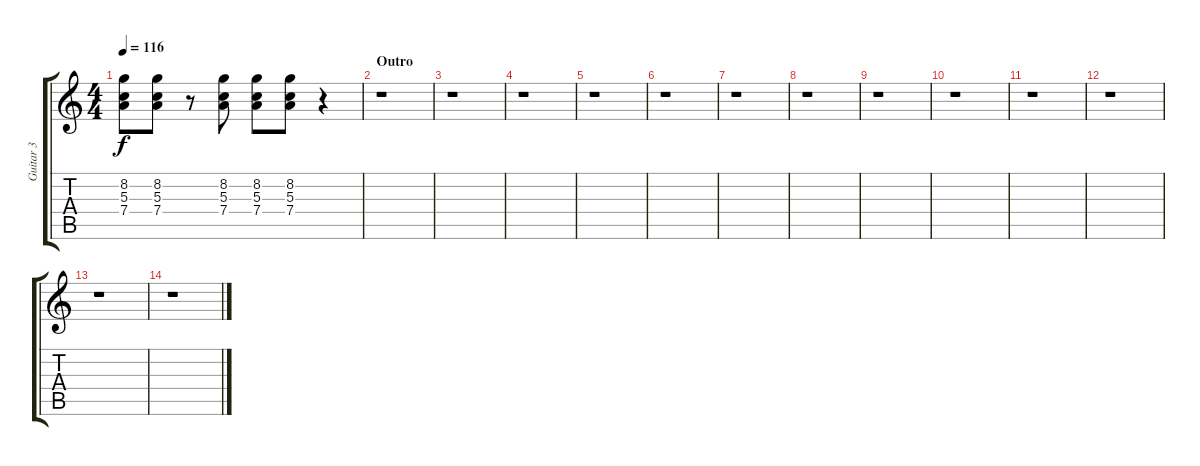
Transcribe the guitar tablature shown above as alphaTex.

\track ("Guitar 3" "Guitar 3") {instrument distortionguitar}
\staff {score tabs}
\tuning (E4 B3 G3 D3 A2 E2) {hide}
\ts (4 4)
\tempo 116
\clef g2
\ks c
(8.2 5.3 7.4).8{dy f} (8.2 5.3 7.4).8 r.8 (8.2 5.3 7.4).8 (8.2 5.3 7.4).8 (8.2 5.3 7.4).8 r.4 |
\section ("" "Outro")
r.1 |
r.1 |
r.1 |
r.1 |
r.1 |
r.1 |
r.1 |
r.1 |
r.1 |
r.1 |
r.1 |
r.1 |
r.1
